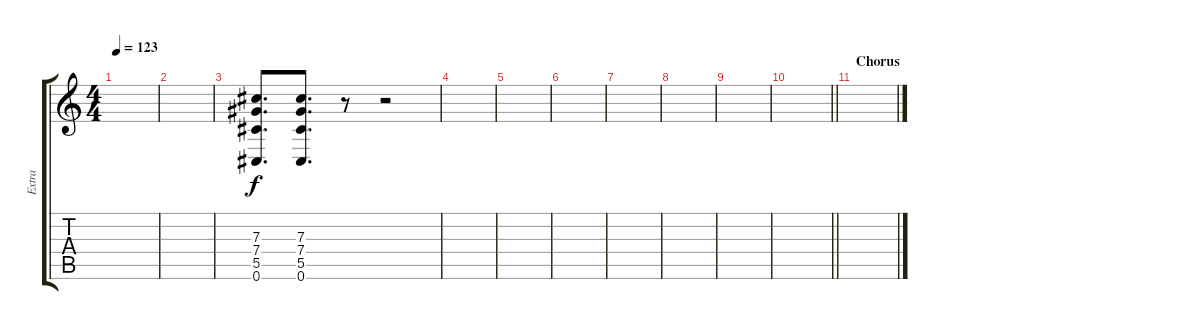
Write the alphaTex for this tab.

\track ("Extra" "Extra") {instrument overdrivenguitar}
\staff {score tabs}
\tuning (Eb4 Bb3 Gb3 Db3 Ab2 Db2) {hide}
\ts (4 4)
\tempo 123
\clef g2
\ks c
|
|
(7.3 7.4 5.5 0.6).8{d balance 11 instrument distortionguitar} (7.3 7.4 5.5 0.6).8{d} r.8 r.2 |
|
|
|
|
|
|
\barLineRight lightlight
|
\section ("" "Chorus")
